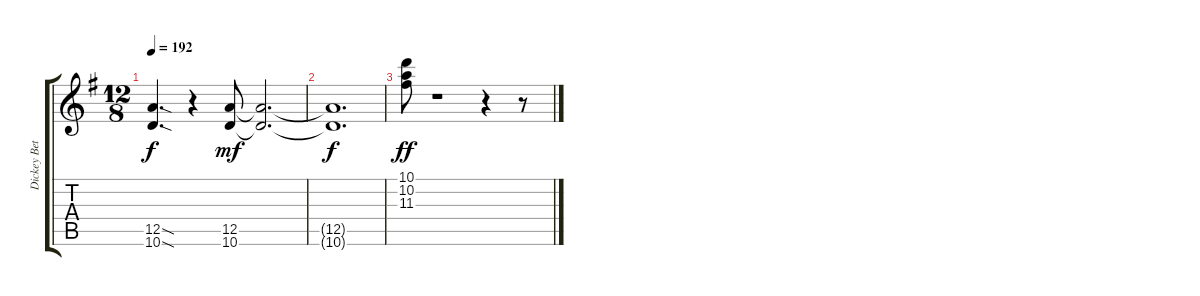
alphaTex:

\track ("Dickey Betts - Guitar" "Dickey Bet") {instrument electricguitarclean}
\staff {score tabs}
\tuning (E4 B3 G3 D3 A2 E2) {hide}
\ts (12 8)
\tempo 192
\clef g2
\ks g
(12.5{sod} 10.6{sod}).4{d dy f} r.4 (12.5 10.6).8{dy mf} (12.5{t} 10.6{t}).2{d} |
(12.5{t} 10.6{t}).1{d dy f} |
(10.1 10.2 11.3).8{dy ff} r.1 r.4 r.8
